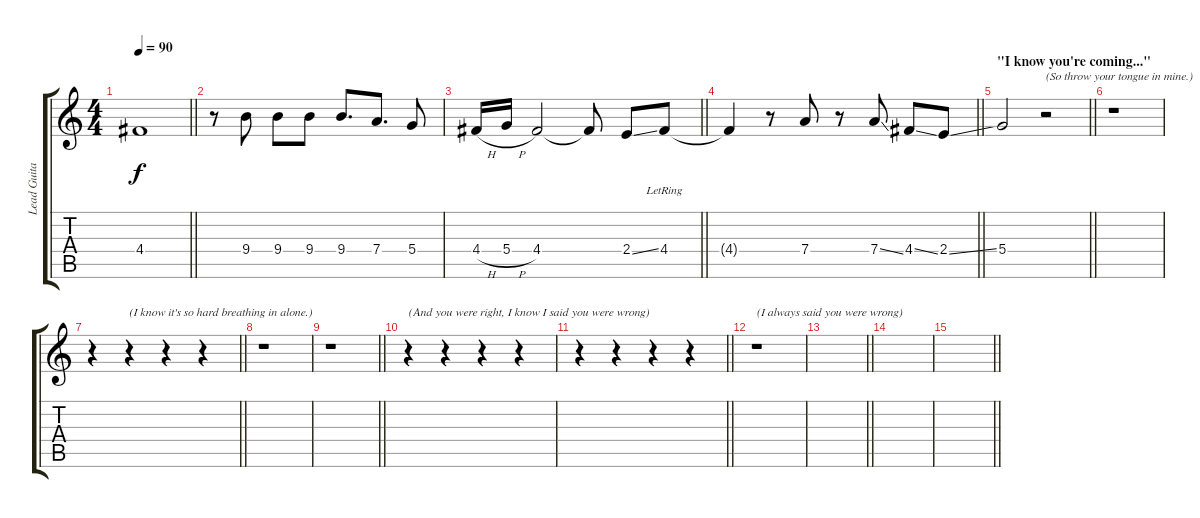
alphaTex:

\track ("Lead Guitar" "Lead Guita") {instrument acousticguitarsteel}
\staff {score tabs}
\tuning (E4 B3 G3 D3 A2 E2) {hide}
\ts (4 4)
\tempo 90
\clef g2
\barLineRight lightlight
\ks c
4.4.1{dy f} |
r.8 9.4.8 9.4.8 9.4.8 9.4.8{d} 7.4.8{d} 5.4.8 |
\barLineRight lightlight
4.4{h}.16 5.4{h}.16 4.4.2 4.4{t}.8 2.4{ss}.8 4.4{lr}.8 |
\barLineRight lightlight
4.4{t}.4 r.8 7.4.8 r.8 7.4{ss}.8 4.4{ss}.8 2.4{ss}.8 |
\section ("" "\"I know you're coming...\"")
\barLineRight lightlight
5.4.2 r.2{txt "(So throw your tongue in mine.)"} |
r.1 |
\barLineRight lightlight
r.4 r.4{txt "(I know it's so hard breathing in alone.)"} r.4 r.4 |
r.1 |
\barLineRight lightlight
r.1 |
r.4{txt "(And you were right, I know I said you were wrong)"} r.4 r.4 r.4 |
\barLineRight lightlight
r.4 r.4 r.4 r.4 |
r.1{txt "(I always said you were wrong)"} |
\barLineRight lightlight
|
|
\barLineRight lightlight
